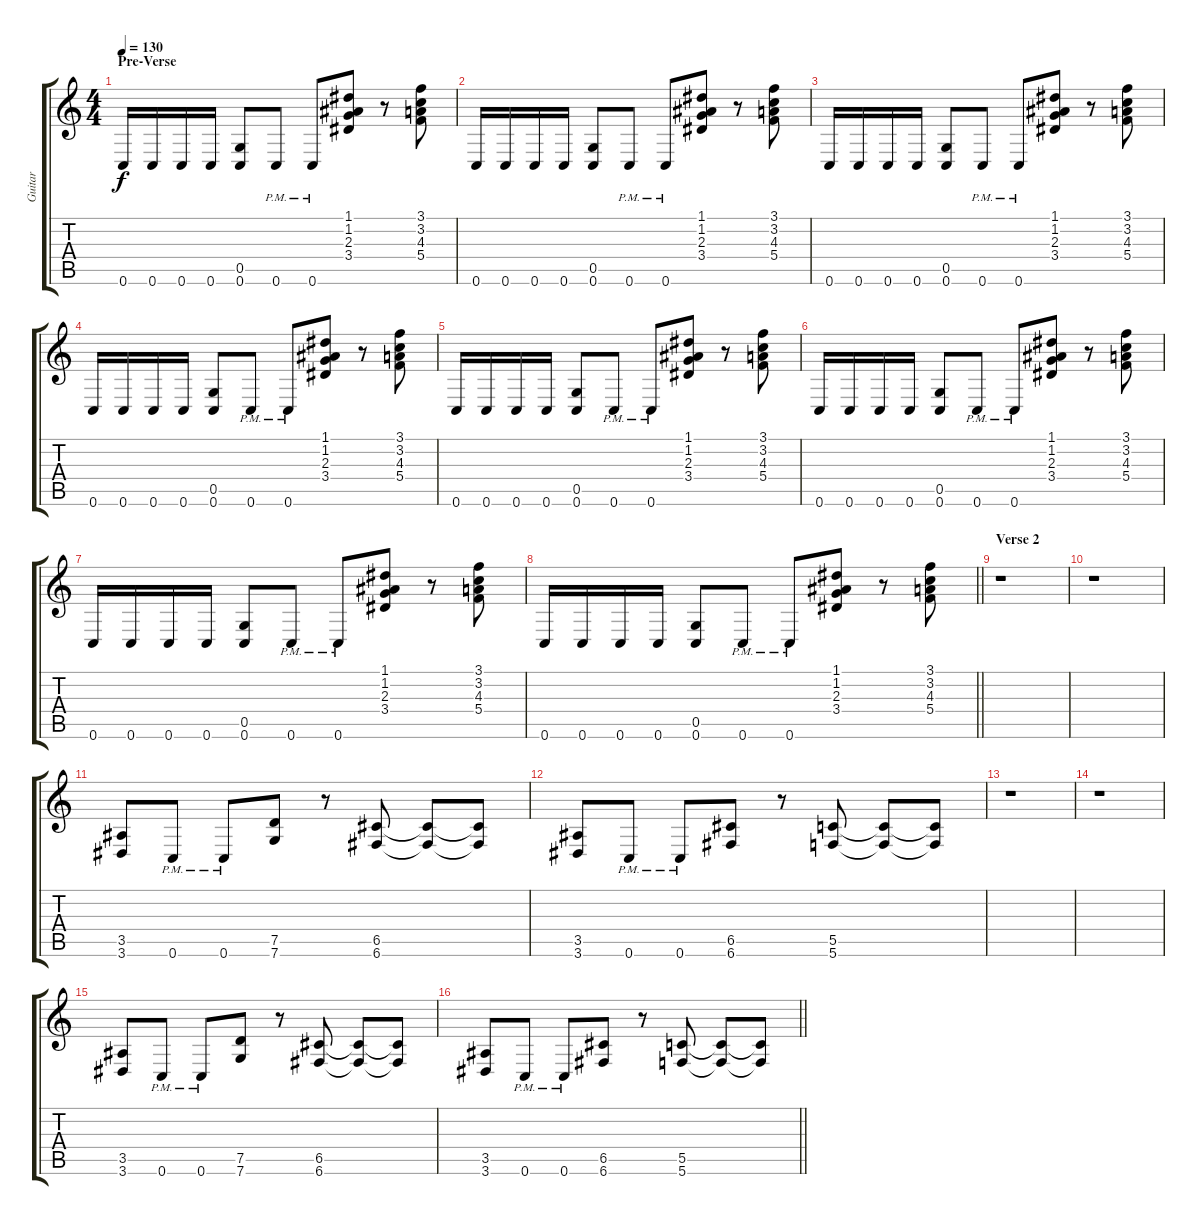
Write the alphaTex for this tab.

\track ("Guitar" "Guitar") {instrument overdrivenguitar}
\staff {score tabs}
\tuning (D4 A3 F3 C3 G2 C2) {hide}
\ts (4 4)
\section ("" "Pre-Verse")
\tempo 130
\clef g2
\ks c
0.6.16{dy f} 0.6.16 0.6.16 0.6.16 (0.5 0.6).8 0.6{pm}.8 0.6{pm}.8 (1.1 1.2 2.3 3.4).8 r.8 (3.1 3.2 4.3 5.4).8 |
0.6.16 0.6.16 0.6.16 0.6.16 (0.5 0.6).8 0.6{pm}.8 0.6{pm}.8 (1.1 1.2 2.3 3.4).8 r.8 (3.1 3.2 4.3 5.4).8 |
0.6.16 0.6.16 0.6.16 0.6.16 (0.5 0.6).8 0.6{pm}.8 0.6{pm}.8 (1.1 1.2 2.3 3.4).8 r.8 (3.1 3.2 4.3 5.4).8 |
0.6.16 0.6.16 0.6.16 0.6.16 (0.5 0.6).8 0.6{pm}.8 0.6{pm}.8 (1.1 1.2 2.3 3.4).8 r.8 (3.1 3.2 4.3 5.4).8 |
0.6.16 0.6.16 0.6.16 0.6.16 (0.5 0.6).8 0.6{pm}.8 0.6{pm}.8 (1.1 1.2 2.3 3.4).8 r.8 (3.1 3.2 4.3 5.4).8 |
0.6.16 0.6.16 0.6.16 0.6.16 (0.5 0.6).8 0.6{pm}.8 0.6{pm}.8 (1.1 1.2 2.3 3.4).8 r.8 (3.1 3.2 4.3 5.4).8 |
0.6.16 0.6.16 0.6.16 0.6.16 (0.5 0.6).8 0.6{pm}.8 0.6{pm}.8 (1.1 1.2 2.3 3.4).8 r.8 (3.1 3.2 4.3 5.4).8 |
\barLineRight lightlight
0.6.16 0.6.16 0.6.16 0.6.16 (0.5 0.6).8 0.6{pm}.8 0.6{pm}.8 (1.1 1.2 2.3 3.4).8 r.8 (3.1 3.2 4.3 5.4).8 |
\section ("" "Verse 2")
r.1 |
r.1 |
(3.5 3.6).8 0.6{pm}.8 0.6{pm}.8 (7.5 7.6).8 r.8 (6.5 6.6).8 (6.5{t} 6.6{t}).8 (6.5{t} 6.6{t}).8 |
(3.5 3.6).8 0.6{pm}.8 0.6{pm}.8 (6.5 6.6).8 r.8 (5.5 5.6).8 (5.5{t} 5.6{t}).8 (5.5{t} 5.6{t}).8 |
r.1 |
r.1 |
(3.5 3.6).8 0.6{pm}.8 0.6{pm}.8 (7.5 7.6).8 r.8 (6.5 6.6).8 (6.5{t} 6.6{t}).8 (6.5{t} 6.6{t}).8 |
\barLineRight lightlight
(3.5 3.6).8 0.6{pm}.8 0.6{pm}.8 (6.5 6.6).8 r.8 (5.5 5.6).8 (5.5{t} 5.6{t}).8 (5.5{t} 5.6{t}).8
